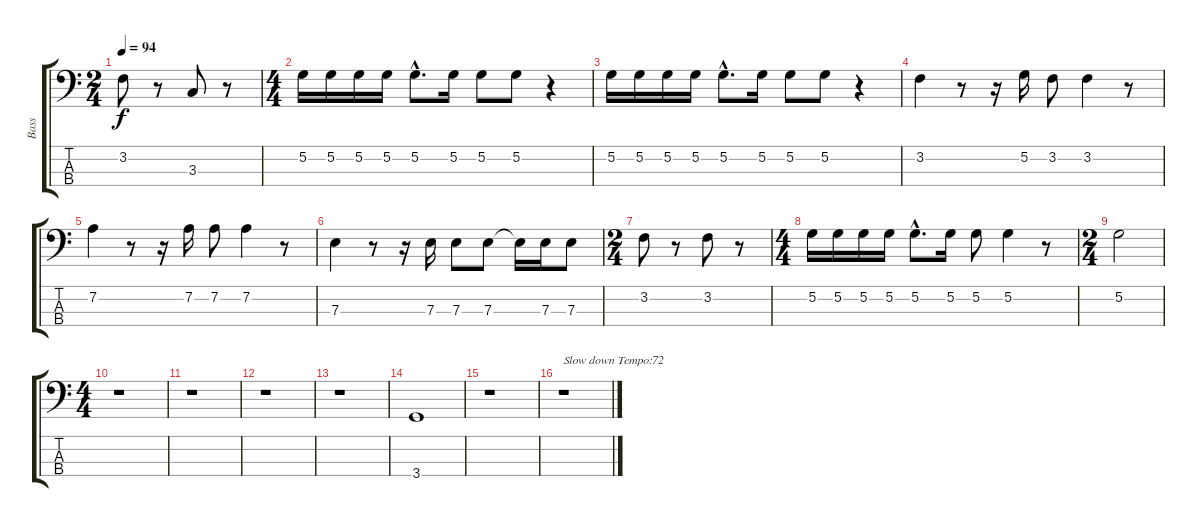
\track ("Bass" "Bass") {instrument electricbassfinger}
\staff {score tabs}
\tuning (G2 D2 A1 E1) {hide}
\ts (2 4)
\tempo 94
\clef f4
\ks c
3.2.8{dy f} r.8 3.3.8 r.8 |
\ts (4 4)
5.2.16 5.2.16 5.2.16 5.2.16 5.2{hac}.8{d} 5.2.16 5.2.8 5.2.8 r.4 |
5.2.16 5.2.16 5.2.16 5.2.16 5.2{hac}.8{d} 5.2.16 5.2.8 5.2.8 r.4 |
3.2.4 r.8 r.16 5.2.16 3.2.8 3.2.4 r.8 |
7.2.4 r.8 r.16 7.2.16 7.2.8 7.2.4 r.8 |
7.3.4 r.8 r.16 7.3.16 7.3.8 7.3.8 7.3{t}.16 7.3.16 7.3.8 |
\ts (2 4)
3.2.8 r.8 3.2.8 r.8 |
\ts (4 4)
5.2.16 5.2.16 5.2.16 5.2.16 5.2{hac}.8{d} 5.2.16 5.2.8 5.2.4 r.8 |
\ts (2 4)
5.2.2 |
\ts (4 4)
r.1 |
r.1 |
r.1 |
r.1 |
3.4.1 |
r.1 |
r.1{txt "Slow down Tempo:72"}
